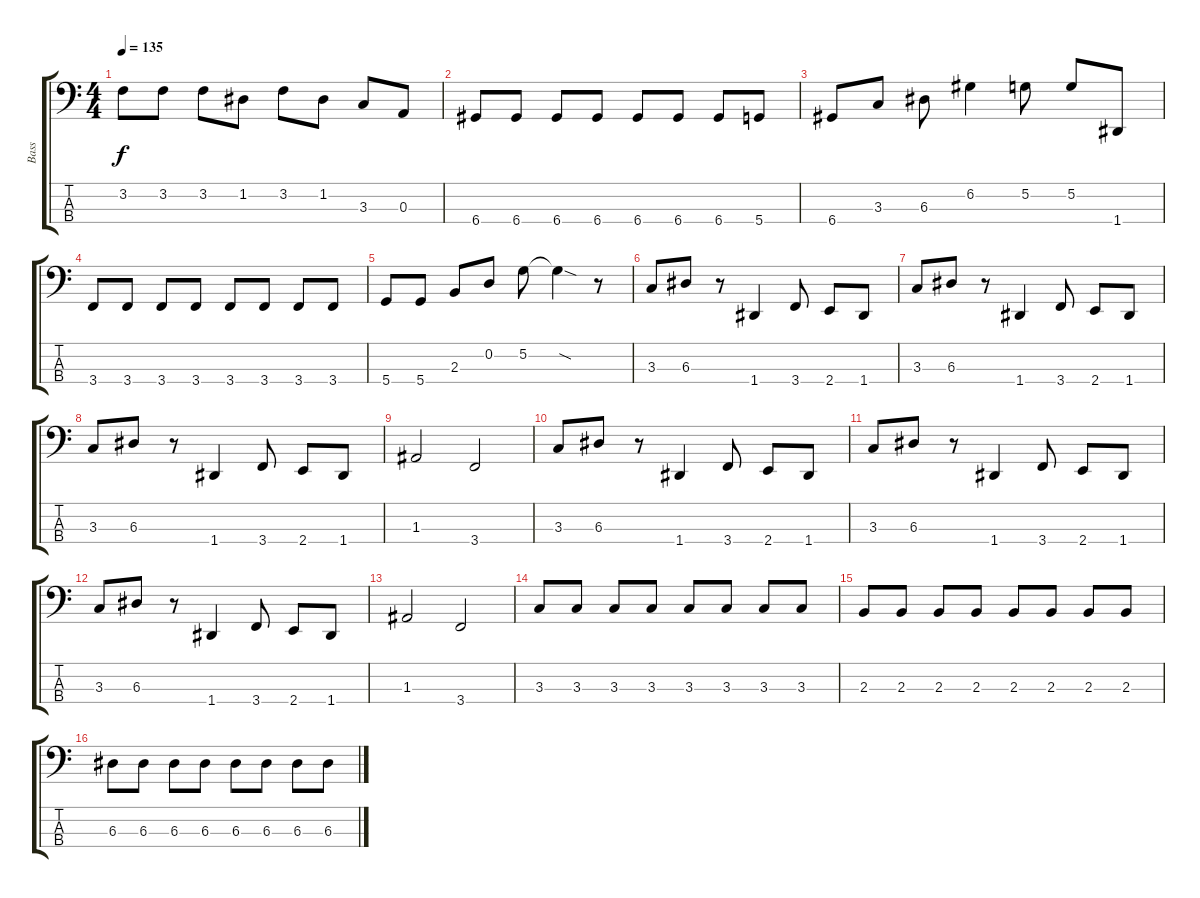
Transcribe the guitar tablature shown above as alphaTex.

\track ("Bass" "Bass") {instrument electricbassfinger}
\staff {score tabs}
\tuning (G2 D2 A1 D1) {hide}
\ts (4 4)
\tempo 135
\clef f4
\ks c
3.2.8{dy f} 3.2.8 3.2.8 1.2.8 3.2.8 1.2.8 3.3.8 0.3.8 |
6.4.8 6.4.8 6.4.8 6.4.8 6.4.8 6.4.8 6.4.8 5.4.8 |
6.4.8 3.3.8 6.3.8 6.2.4 5.2.8 5.2.8 1.4.8 |
3.4.8 3.4.8 3.4.8 3.4.8 3.4.8 3.4.8 3.4.8 3.4.8 |
5.4.8 5.4.8 2.3.8 0.2.8 5.2.8 5.2{sod t}.4 r.8 |
3.3.8 6.3.8 r.8 1.4.4 3.4.8 2.4.8 1.4.8 |
3.3.8 6.3.8 r.8 1.4.4 3.4.8 2.4.8 1.4.8 |
3.3.8 6.3.8 r.8 1.4.4 3.4.8 2.4.8 1.4.8 |
1.3.2 3.4.2 |
3.3.8 6.3.8 r.8 1.4.4 3.4.8 2.4.8 1.4.8 |
3.3.8 6.3.8 r.8 1.4.4 3.4.8 2.4.8 1.4.8 |
3.3.8 6.3.8 r.8 1.4.4 3.4.8 2.4.8 1.4.8 |
1.3.2 3.4.2 |
3.3.8 3.3.8 3.3.8 3.3.8 3.3.8 3.3.8 3.3.8 3.3.8 |
2.3.8 2.3.8 2.3.8 2.3.8 2.3.8 2.3.8 2.3.8 2.3.8 |
6.3.8 6.3.8 6.3.8 6.3.8 6.3.8 6.3.8 6.3.8 6.3.8
